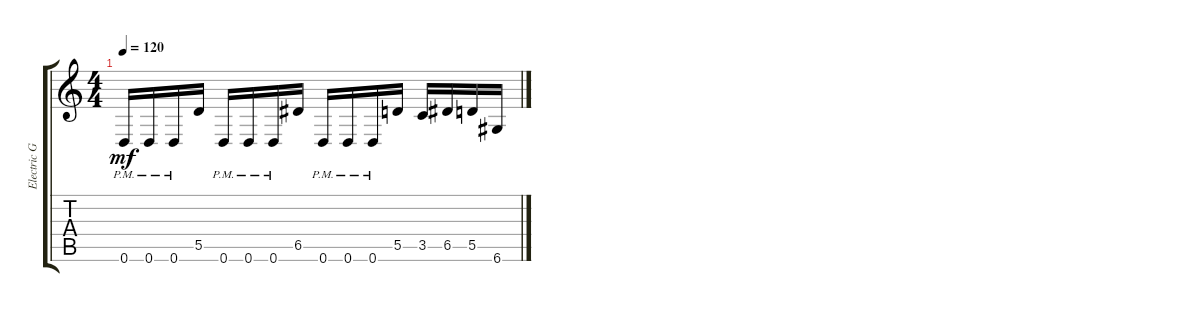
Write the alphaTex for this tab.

\track ("Electric Guitar" "Electric G") {instrument distortionguitar}
\staff {score tabs}
\tuning (E4 B3 G3 D3 A2 D2) {hide}
\ts (4 4)
\tempo 120
\clef g2
\ks c
0.6{pm}.16{dy mf instrument distortionguitar} 0.6{pm}.16 0.6{pm}.16 5.5.16 0.6{pm}.16 0.6{pm}.16 0.6{pm}.16 6.5.16 0.6{pm}.16 0.6{pm}.16 0.6{pm}.16 5.5.16 3.5.16 6.5.16 5.5.16 6.6.16
